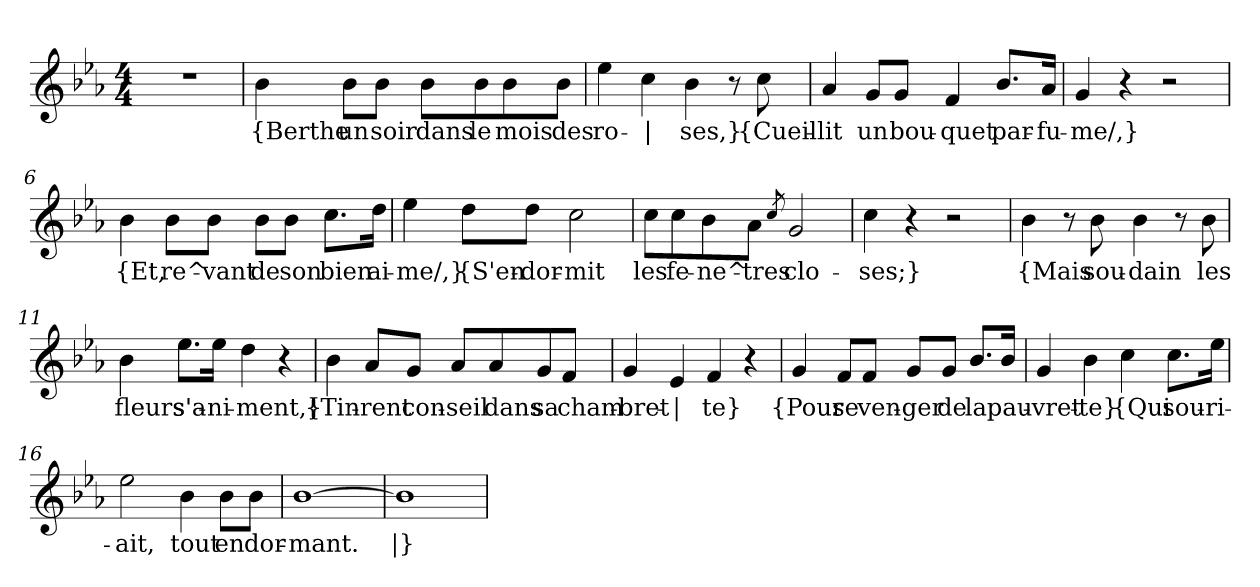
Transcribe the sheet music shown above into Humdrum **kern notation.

**kern	**text
*part1	*part1
*staff1	*staff1
*clefG2	*
*k[b-e-a-]	*
*M4/4	*
=1	=1
1r	.
=2	=2
!	!LO:LY:b
4b-\	{Berthe
!	!LO:LY:b
8b-\L	un
!	!LO:LY:b
8b-\J	soir
!	!LO:LY:b
8b-\L	dans
!	!LO:LY:b
8b-\	le
!	!LO:LY:b
8b-\	mois
!	!LO:LY:b
8b-\J	des
=3	=3
!	!LO:LY:b
4ee-\	ro-
!	!LO:LY:b
4cc\	|
!	!LO:LY:b
4b-\	-ses,}
8r	.
!	!LO:LY:b
8cc\	{Cueil-
=4	=4
!	!LO:LY:b
4a-/	-lit
!	!LO:LY:b
8g/L	un
!	!LO:LY:b
8g/J	bou-
!	!LO:LY:b
4f/	-quet
!	!LO:LY:b
8.b-/L	par-
!	!LO:LY:b
16a-/Jk	-fu-
=5	=5
!	!LO:LY:b
4g/	-me/,}
4r	.
2r	.
!!LO:LB:g=z
=6	=6
!	!LO:LY:b
4b-\	{Et,
!	!LO:LY:b
8b-\L	re^-
!	!LO:LY:b
8b-\J	-vant
!	!LO:LY:b
8b-\L	de
!	!LO:LY:b
8b-\J	son
!	!LO:LY:b
8.cc\L	bien
!	!LO:LY:b
16dd\Jk	ai-
=7	=7
!	!LO:LY:b
4ee-\	-me/,}
!	!LO:LY:b
8dd\L	{S'en-
!	!LO:LY:b
8dd\J	-dor-
!	!LO:LY:b
2cc\	-mit
=8	=8
!	!LO:LY:b
8cc\L	les
!	!LO:LY:b
8cc\	fe-
!	!LO:LY:b
8b-\	-ne^-
!	!LO:LY:b
8a-\J	-tres
8qcc/	.
!	!LO:LY:b
2g/	clo-
=9	=9
!	!LO:LY:b
4cc\	-ses;}
4r	.
2r	.
!!LO:LB:g=z
=10	=10
!	!LO:LY:b
4b-\	{Mais
8r	.
!	!LO:LY:b
8b-\	sou-
!	!LO:LY:b
4b-\	-dain
8r	.
!	!LO:LY:b
8b-\	les
=11	=11
!	!LO:LY:b
4b-\	fleurs
!	!LO:LY:b
8.ee-\L	s'a-
!	!LO:LY:b
16ee-\Jk	-ni-
!	!LO:LY:b
4dd\	-ment,}
4r	.
=12	=12
!	!LO:LY:b
4b-\	{Tin-
!	!LO:LY:b
8a-/L	-rent
!	!LO:LY:b
8g/J	con-
!	!LO:LY:b
8a-/L	-seil
!	!LO:LY:b
8a-/	dans
!	!LO:LY:b
8g/	sa
!	!LO:LY:b
8f/J	cham-
=13	=13
!	!LO:LY:b
4g/	-bret-
!	!LO:LY:b
4e-/	|
!	!LO:LY:b
4f/	-te}
4r	.
!!LO:LB:g=z
=14	=14
!	!LO:LY:b
4g/	{Pour
!	!LO:LY:b
8f/L	se
!	!LO:LY:b
8f/J	ven-
!	!LO:LY:b
8g/L	-ger
!	!LO:LY:b
8g/J	de
!	!LO:LY:b
8.b-/L	la
!	!LO:LY:b
16b-/Jk	pau-
=15	=15
!	!LO:LY:b
4g/	-vret-
!	!LO:LY:b
4b-\	-te}
!	!LO:LY:b
4cc\	{Qui
!	!LO:LY:b
8.cc\L	sou-
!	!LO:LY:b
16ee-\Jk	-ri-
=16	=16
!	!LO:LY:b
2ee-\	-ait,
!	!LO:LY:b
4b-\	tout
!	!LO:LY:b
8b-\L	en
!	!LO:LY:b
8b-\J	dor-
=17	=17
!	!LO:LY:b
[1b-	-mant.
=18	=18
!	!LO:LY:b
1b-]	|}
=	=
*-	*-
